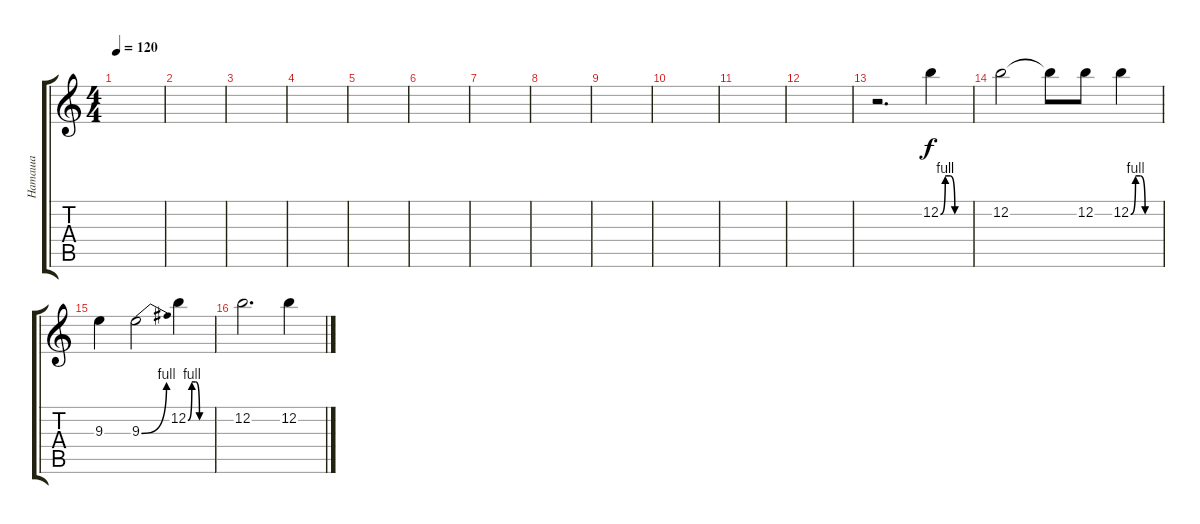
\track ("Наташа" "Наташа") {instrument overdrivenguitar}
\staff {score tabs}
\tuning (E4 B3 G3 D3 A2 E2) {hide}
\ts (4 4)
\tempo 120
\clef g2
\ks c
|
|
|
|
|
|
|
|
|
|
|
|
r.2{d} 12.2{be (custom 0 0 10 4 20 4 30 0 60 0)}.4 |
12.2.2 12.2{t}.8 12.2.8 12.2{be (custom 0 0 10 4 20 4 30 0 60 0)}.4 |
9.3.4 9.3{be (bend 0 0 60 4)}.2 12.2{be (custom 0 0 10 4 20 4 30 0 60 0)}.4 |
12.2.2{d} 12.2.4
